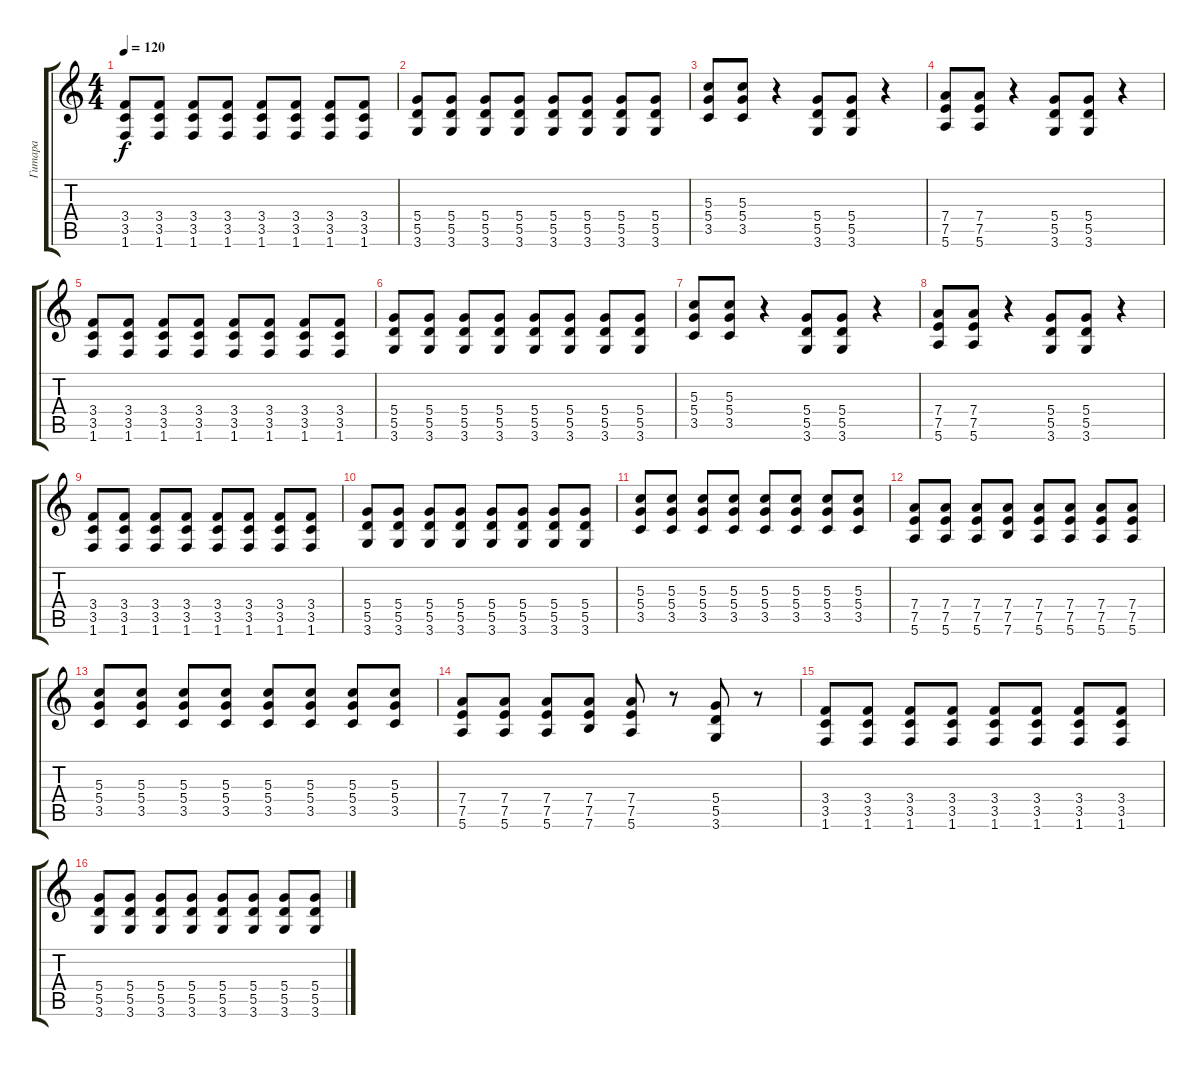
\track ("Гитара" "Гитара") {instrument distortionguitar}
\staff {score tabs}
\tuning (E4 B3 G3 D3 A2 E2) {hide}
\ts (4 4)
\tempo 120
\clef g2
\ks c
(3.4 3.5 1.6).8{dy f} (3.4 3.5 1.6).8 (3.4 3.5 1.6).8 (3.4 3.5 1.6).8 (3.4 3.5 1.6).8 (3.4 3.5 1.6).8 (3.4 3.5 1.6).8 (3.4 3.5 1.6).8 |
(5.4 5.5 3.6).8 (5.4 5.5 3.6).8 (5.4 5.5 3.6).8 (5.4 5.5 3.6).8 (5.4 5.5 3.6).8 (5.4 5.5 3.6).8 (5.4 5.5 3.6).8 (5.4 5.5 3.6).8 |
(5.3 5.4 3.5).8 (5.3 5.4 3.5).8 r.4 (5.4 5.5 3.6).8 (5.4 5.5 3.6).8 r.4 |
(7.4 7.5 5.6).8 (7.4 7.5 5.6).8 r.4 (5.4 5.5 3.6).8 (5.4 5.5 3.6).8 r.4 |
(3.4 3.5 1.6).8 (3.4 3.5 1.6).8 (3.4 3.5 1.6).8 (3.4 3.5 1.6).8 (3.4 3.5 1.6).8 (3.4 3.5 1.6).8 (3.4 3.5 1.6).8 (3.4 3.5 1.6).8 |
(5.4 5.5 3.6).8 (5.4 5.5 3.6).8 (5.4 5.5 3.6).8 (5.4 5.5 3.6).8 (5.4 5.5 3.6).8 (5.4 5.5 3.6).8 (5.4 5.5 3.6).8 (5.4 5.5 3.6).8 |
(5.3 5.4 3.5).8 (5.3 5.4 3.5).8 r.4 (5.4 5.5 3.6).8 (5.4 5.5 3.6).8 r.4 |
(7.4 7.5 5.6).8 (7.4 7.5 5.6).8 r.4 (5.4 5.5 3.6).8 (5.4 5.5 3.6).8 r.4 |
(3.4 3.5 1.6).8 (3.4 3.5 1.6).8 (3.4 3.5 1.6).8 (3.4 3.5 1.6).8 (3.4 3.5 1.6).8 (3.4 3.5 1.6).8 (3.4 3.5 1.6).8 (3.4 3.5 1.6).8 |
(5.4 5.5 3.6).8 (5.4 5.5 3.6).8 (5.4 5.5 3.6).8 (5.4 5.5 3.6).8 (5.4 5.5 3.6).8 (5.4 5.5 3.6).8 (5.4 5.5 3.6).8 (5.4 5.5 3.6).8 |
(5.3 5.4 3.5).8 (5.3 5.4 3.5).8 (5.3 5.4 3.5).8 (5.3 5.4 3.5).8 (5.3 5.4 3.5).8 (5.3 5.4 3.5).8 (5.3 5.4 3.5).8 (5.3 5.4 3.5).8 |
(7.4 7.5 5.6).8 (7.4 7.5 5.6).8 (7.4 7.5 5.6).8 (7.4 7.5 7.6).8 (7.4 7.5 5.6).8 (7.4 7.5 5.6).8 (7.4 7.5 5.6).8 (7.4 7.5 5.6).8 |
(5.3 5.4 3.5).8 (5.3 5.4 3.5).8 (5.3 5.4 3.5).8 (5.3 5.4 3.5).8 (5.3 5.4 3.5).8 (5.3 5.4 3.5).8 (5.3 5.4 3.5).8 (5.3 5.4 3.5).8 |
(7.4 7.5 5.6).8 (7.4 7.5 5.6).8 (7.4 7.5 5.6).8 (7.4 7.5 7.6).8 (7.4 7.5 5.6).8 r.8 (5.4 5.5 3.6).8 r.8 |
(3.4 3.5 1.6).8 (3.4 3.5 1.6).8 (3.4 3.5 1.6).8 (3.4 3.5 1.6).8 (3.4 3.5 1.6).8 (3.4 3.5 1.6).8 (3.4 3.5 1.6).8 (3.4 3.5 1.6).8 |
(5.4 5.5 3.6).8 (5.4 5.5 3.6).8 (5.4 5.5 3.6).8 (5.4 5.5 3.6).8 (5.4 5.5 3.6).8 (5.4 5.5 3.6).8 (5.4 5.5 3.6).8 (5.4 5.5 3.6).8
